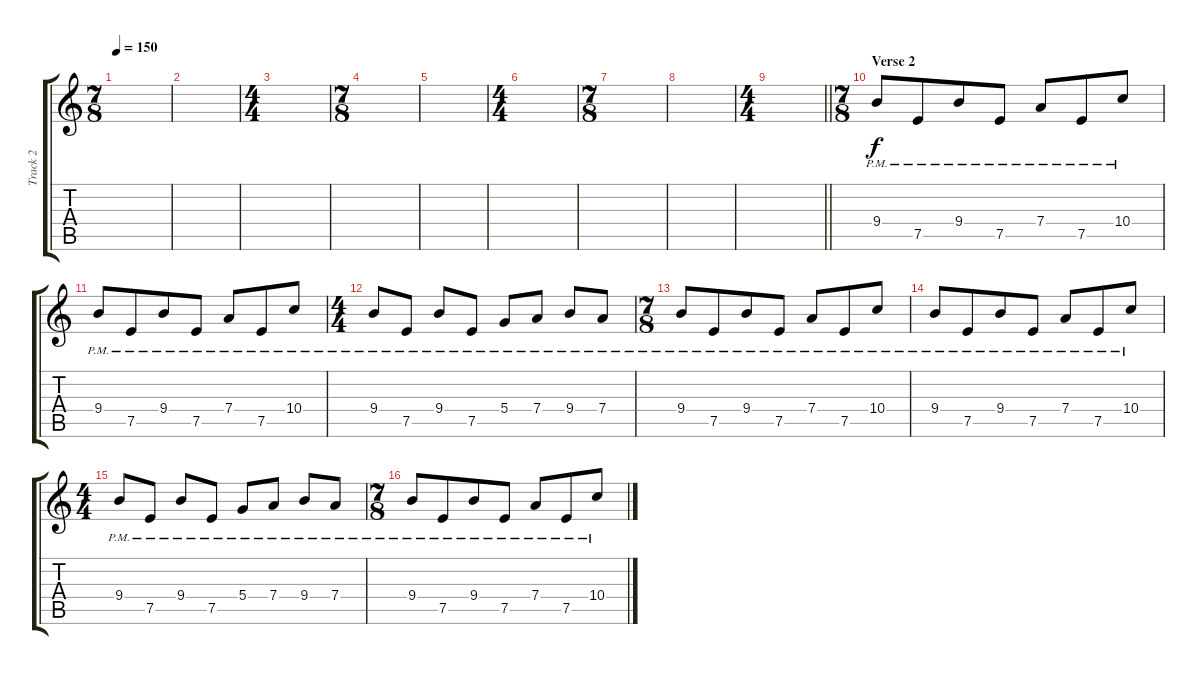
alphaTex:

\track ("Track 2" "Track 2") {instrument distortionguitar}
\staff {score tabs}
\tuning (E4 B3 G3 D3 A2 E2) {hide}
\ts (7 8)
\tempo 150
\clef g2
\ks c
|
|
\ts (4 4)
|
\ts (7 8)
|
|
\ts (4 4)
|
\ts (7 8)
|
|
\ts (4 4)
\barLineRight lightlight
|
\ts (7 8)
\section ("" "Verse 2")
9.4{pm}.8{volume 10 instrument distortionguitar} 7.5{pm}.8 9.4{pm}.8 7.5{pm}.8 7.4{pm}.8 7.5{pm}.8 10.4{pm}.8 |
9.4{pm}.8 7.5{pm}.8 9.4{pm}.8 7.5{pm}.8 7.4{pm}.8 7.5{pm}.8 10.4{pm}.8 |
\ts (4 4)
9.4{pm}.8 7.5{pm}.8 9.4{pm}.8 7.5{pm}.8 5.4{pm}.8 7.4{pm}.8 9.4{pm}.8 7.4{pm}.8 |
\ts (7 8)
9.4{pm}.8{volume 10 instrument distortionguitar} 7.5{pm}.8 9.4{pm}.8 7.5{pm}.8 7.4{pm}.8 7.5{pm}.8 10.4{pm}.8 |
9.4{pm}.8 7.5{pm}.8 9.4{pm}.8 7.5{pm}.8 7.4{pm}.8 7.5{pm}.8 10.4{pm}.8 |
\ts (4 4)
9.4{pm}.8 7.5{pm}.8 9.4{pm}.8 7.5{pm}.8 5.4{pm}.8 7.4{pm}.8 9.4{pm}.8 7.4{pm}.8 |
\ts (7 8)
9.4{pm}.8{volume 10 instrument distortionguitar} 7.5{pm}.8 9.4{pm}.8 7.5{pm}.8 7.4{pm}.8 7.5{pm}.8 10.4{pm}.8
